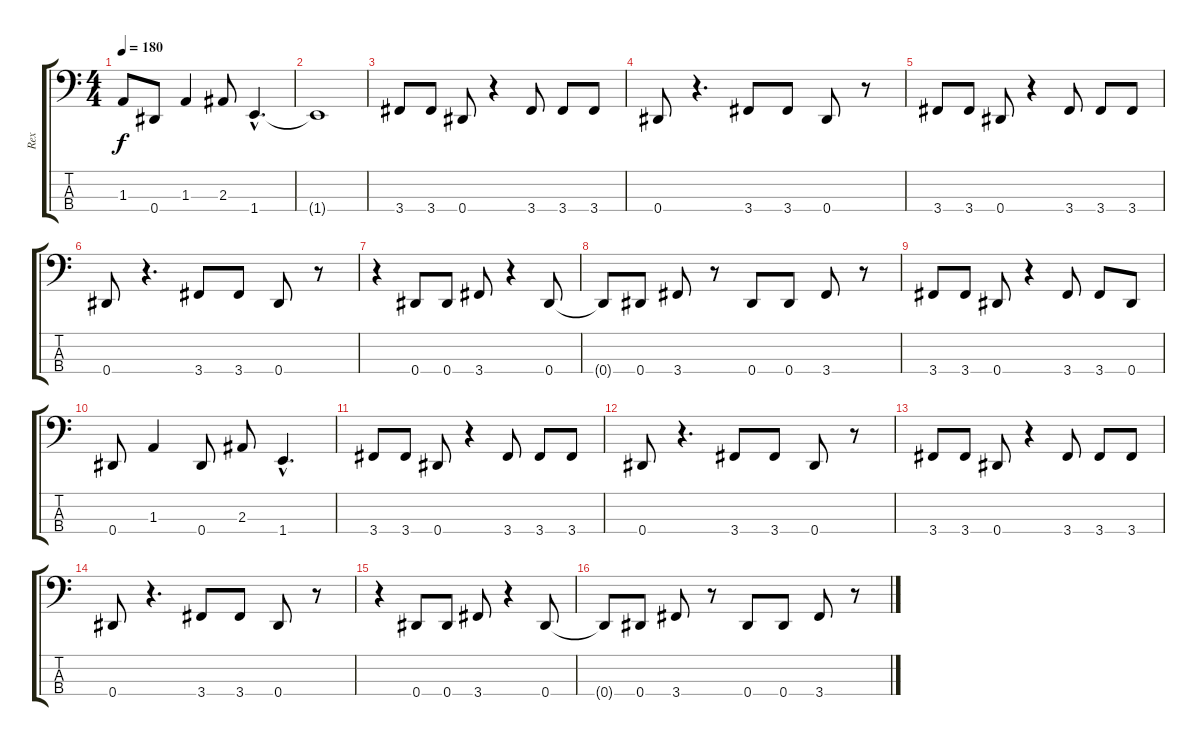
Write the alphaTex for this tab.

\track ("Rex" "Rex") {instrument electricbasspick}
\staff {score tabs}
\tuning (Gb2 Db2 Ab1 Eb1) {hide}
\ts (4 4)
\tempo 180
\clef f4
\ks c
1.3{t}.8{dy f} 0.4.8 1.3.4 2.3.8 1.4{hac}.4{d} |
1.4{t}.1 |
3.4.8 3.4.8 0.4.8 r.4 3.4.8 3.4.8 3.4.8 |
0.4.8 r.4{d} 3.4.8 3.4.8 0.4.8 r.8 |
3.4.8 3.4.8 0.4.8 r.4 3.4.8 3.4.8 3.4.8 |
0.4.8 r.4{d} 3.4.8 3.4.8 0.4.8 r.8 |
r.4 0.4.8 0.4.8 3.4.8 r.4 0.4.8 |
0.4{t}.8 0.4.8 3.4.8 r.8 0.4.8 0.4.8 3.4.8 r.8 |
3.4.8 3.4.8 0.4.8 r.4 3.4.8 3.4.8 0.4.8 |
0.4.8 1.3.4 0.4.8 2.3.8 1.4{hac}.4{d} |
3.4.8 3.4.8 0.4.8 r.4 3.4.8 3.4.8 3.4.8 |
0.4.8 r.4{d} 3.4.8 3.4.8 0.4.8 r.8 |
3.4.8 3.4.8 0.4.8 r.4 3.4.8 3.4.8 3.4.8 |
0.4.8 r.4{d} 3.4.8 3.4.8 0.4.8 r.8 |
r.4 0.4.8 0.4.8 3.4.8 r.4 0.4.8 |
0.4{t}.8 0.4.8 3.4.8 r.8 0.4.8 0.4.8 3.4.8 r.8
